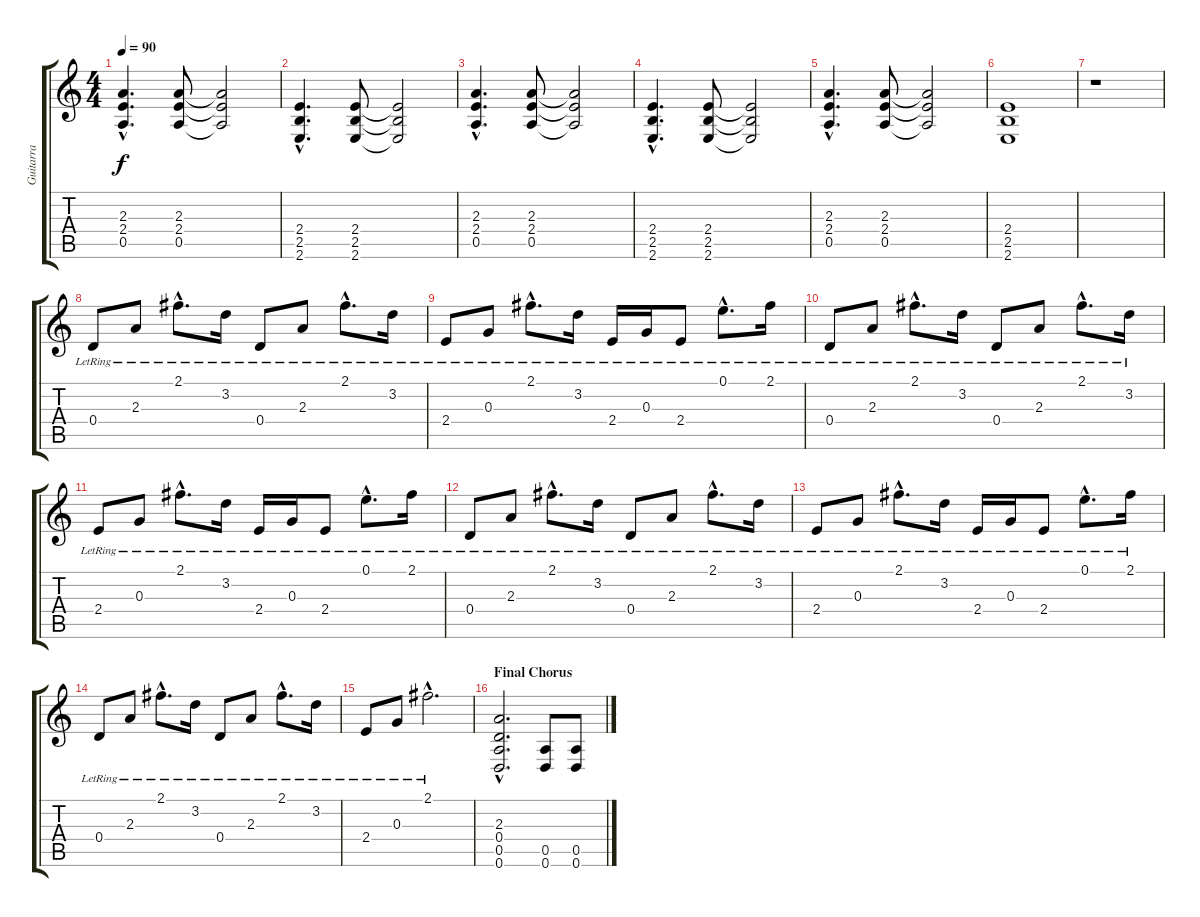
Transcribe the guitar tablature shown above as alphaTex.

\track ("Guitarra" "Guitarra") {instrument electricguitarclean}
\staff {score tabs}
\tuning (E4 B3 G3 D3 A2 D2) {hide}
\ts (4 4)
\tempo 90
\clef g2
\ks c
(2.3{hac} 2.4{hac} 0.5{hac}).4{d dy f volume 13 balance 0 instrument distortionguitar} (2.3 2.4 0.5).8 (2.3{t} 2.4{t} 0.5{t}).2 |
(2.4{hac} 2.5{hac} 2.6{hac}).4{d volume 13 balance 0 instrument distortionguitar} (2.4 2.5 2.6).8 (2.4{t} 2.5{t} 2.6{t}).2 |
(2.3{hac} 2.4{hac} 0.5{hac}).4{d volume 13 balance 0 instrument distortionguitar} (2.3 2.4 0.5).8 (2.3{t} 2.4{t} 0.5{t}).2 |
(2.4{hac} 2.5{hac} 2.6{hac}).4{d volume 13 balance 0 instrument distortionguitar} (2.4 2.5 2.6).8 (2.4{t} 2.5{t} 2.6{t}).2 |
(2.3{hac} 2.4{hac} 0.5{hac}).4{d volume 13 balance 0 instrument distortionguitar} (2.3 2.4 0.5).8 (2.3{t} 2.4{t} 0.5{t}).2 |
(2.4 2.5 2.6).1{volume 13 balance 0 instrument distortionguitar} |
r.1 |
\section ("" "")
0.4{lr}.8{volume 9 balance 8 instrument electricguitarclean} 2.3{lr}.8 2.1{hac lr}.8{d} 3.2{lr}.16 0.4{lr}.8 2.3{lr}.8 2.1{hac lr}.8{d} 3.2{lr}.16 |
2.4{lr}.8 0.3{lr}.8 2.1{hac lr}.8{d} 3.2{lr}.16 2.4{lr}.16 0.3{lr}.16 2.4{lr}.8 0.1{hac lr}.8{d} 2.1{lr}.16 |
0.4{lr}.8 2.3{lr}.8 2.1{hac lr}.8{d} 3.2{lr}.16 0.4{lr}.8 2.3{lr}.8 2.1{hac lr}.8{d} 3.2{lr}.16 |
2.4{lr}.8 0.3{lr}.8 2.1{hac lr}.8{d} 3.2{lr}.16 2.4{lr}.16 0.3{lr}.16 2.4{lr}.8 0.1{hac lr}.8{d} 2.1{lr}.16 |
0.4{lr}.8 2.3{lr}.8 2.1{hac lr}.8{d} 3.2{lr}.16 0.4{lr}.8 2.3{lr}.8 2.1{hac lr}.8{d} 3.2{lr}.16 |
2.4{lr}.8 0.3{lr}.8 2.1{hac lr}.8{d} 3.2{lr}.16 2.4{lr}.16 0.3{lr}.16 2.4{lr}.8 0.1{hac lr}.8{d} 2.1{lr}.16 |
0.4{lr}.8 2.3{lr}.8 2.1{hac lr}.8{d} 3.2{lr}.16 0.4{lr}.8 2.3{lr}.8 2.1{hac lr}.8{d} 3.2{lr}.16 |
2.4{lr}.8 0.3{lr}.8 2.1{hac lr}.2{d} |
\section ("" "Final Chorus")
(2.3{hac} 0.4{hac} 0.5{hac} 0.6{hac}).2{d volume 13 balance 0 instrument distortionguitar} (0.5 0.6).8 (0.5 0.6).8
